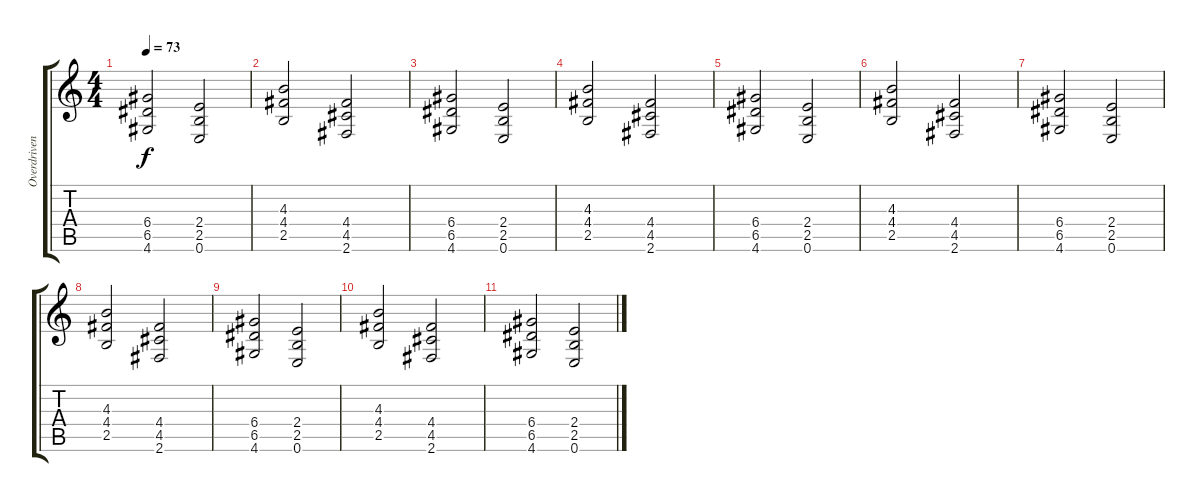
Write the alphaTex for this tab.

\track ("Overdriven Guitar 2" "Overdriven") {instrument overdrivenguitar}
\staff {score tabs}
\tuning (E4 B3 G3 D3 A2 E2) {hide}
\ts (4 4)
\tempo 73
\clef g2
\ks c
(6.4 6.5 4.6).2{dy f} (2.4 2.5 0.6).2 |
(4.3 4.4 2.5).2 (4.4 4.5 2.6).2 |
(6.4 6.5 4.6).2 (2.4 2.5 0.6).2 |
(4.3 4.4 2.5).2 (4.4 4.5 2.6).2 |
(6.4 6.5 4.6).2 (2.4 2.5 0.6).2 |
(4.3 4.4 2.5).2 (4.4 4.5 2.6).2 |
(6.4 6.5 4.6).2 (2.4 2.5 0.6).2 |
(4.3 4.4 2.5).2 (4.4 4.5 2.6).2 |
(6.4 6.5 4.6).2 (2.4 2.5 0.6).2 |
(4.3 4.4 2.5).2 (4.4 4.5 2.6).2 |
(6.4 6.5 4.6).2 (2.4 2.5 0.6).2
